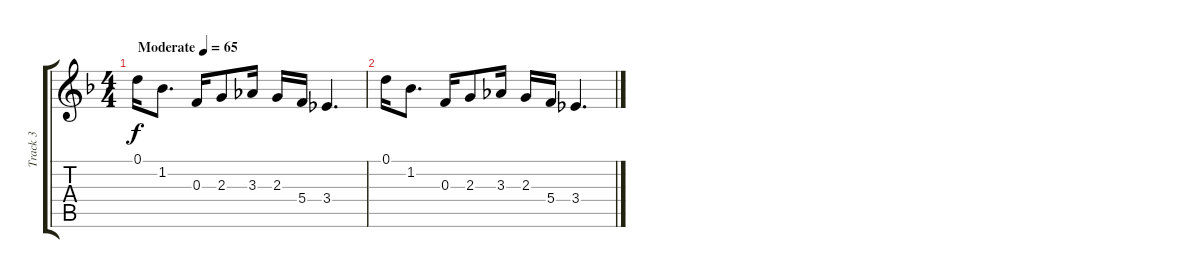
\track ("Track 3" "Track 3") {instrument overdrivenguitar}
\staff {score tabs}
\tuning (D4 A3 F3 C3 G2 D2) {hide}
\ts (4 4)
\tempo (65 "Moderate")
\clef g2
\ks f
0.1.16{dy f instrument overdrivenguitar} 1.2.8{d} 0.3.16 2.3.8 3.3.16 2.3.16 5.4.16 3.4.4{d} |
0.1.16 1.2.8{d} 0.3.16 2.3.8 3.3.16 2.3.16 5.4.16 3.4.4{d}
